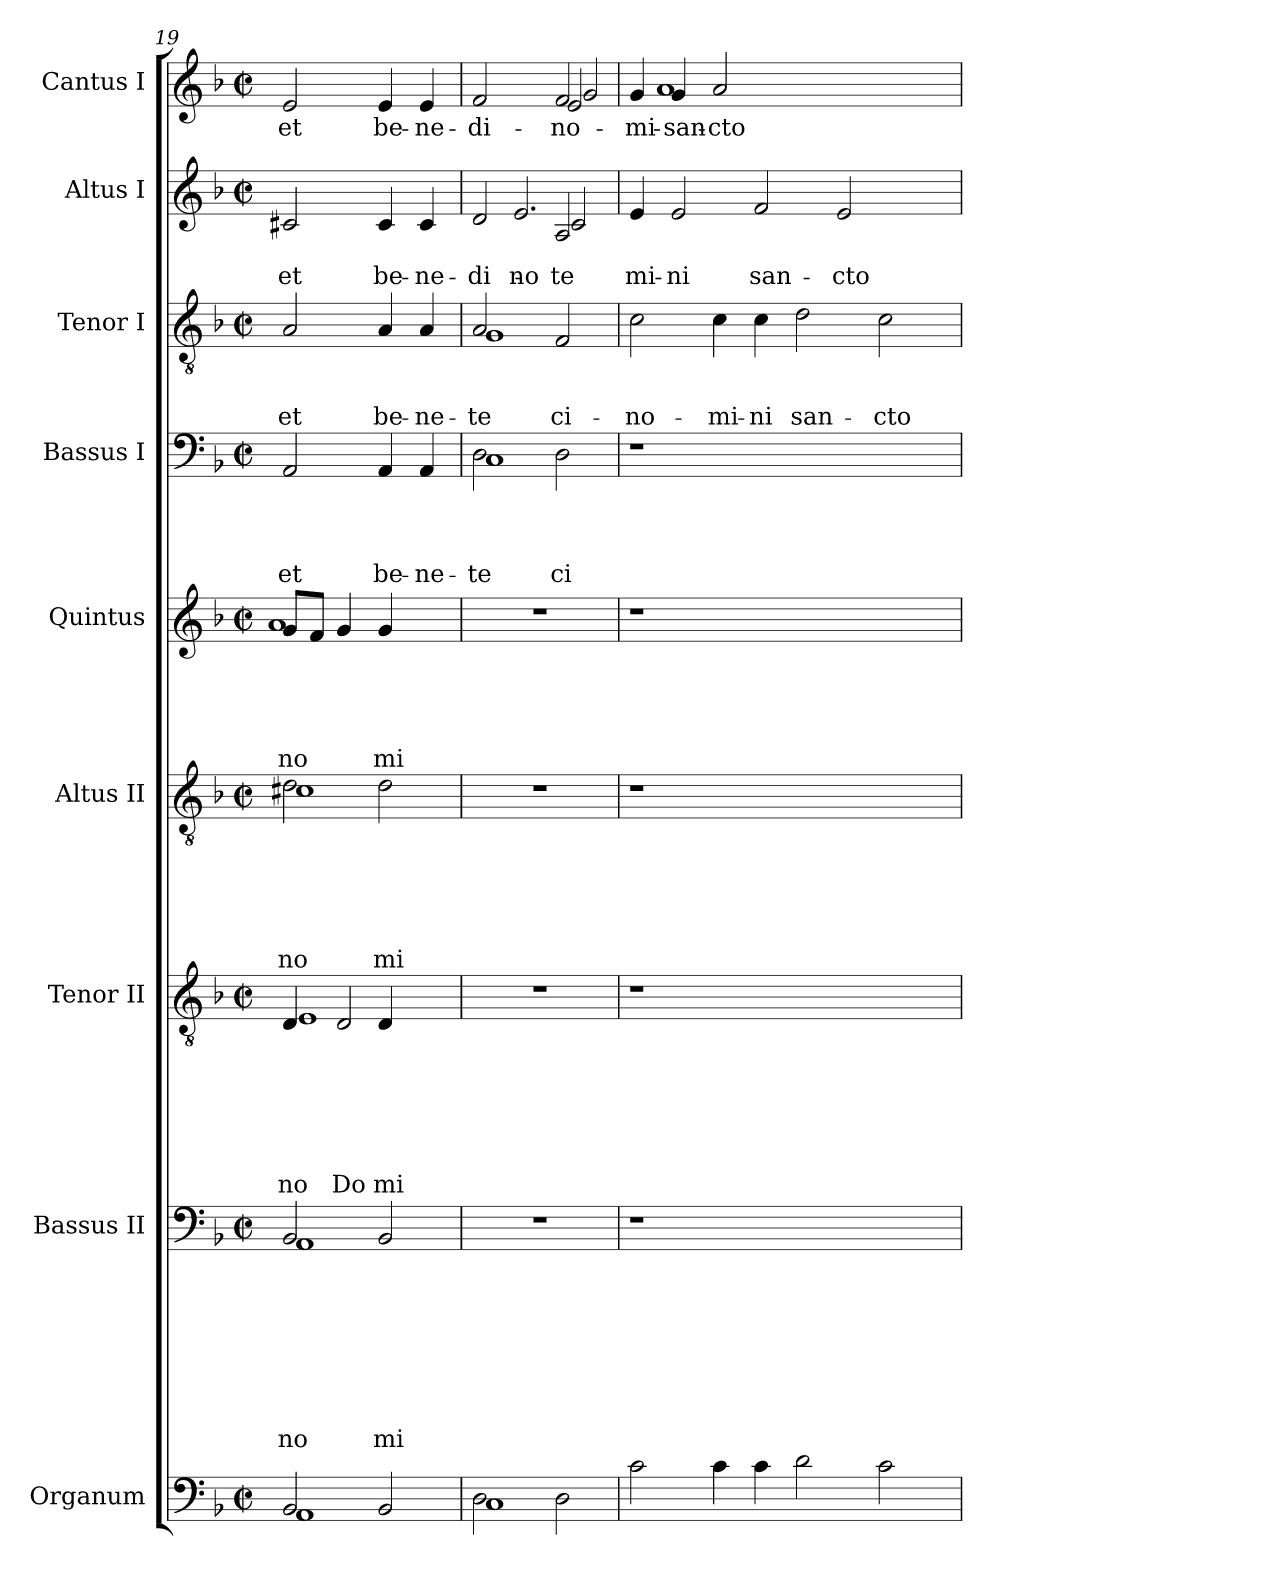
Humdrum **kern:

**kern	**kern	**text	**text	**text	**text	**text	**text	**text	**text	**kern	**text	**text	**text	**text	**text	**text	**text	**kern	**text	**text	**text	**text	**text	**text	**kern	**text	**text	**text	**text	**text	**kern	**text	**text	**text	**text	**kern	**text	**text	**text	**kern	**text	**text	**kern	**text
*part9	*part8	*part8	*part8	*part8	*part8	*part8	*part8	*part8	*part8	*part7	*part7	*part7	*part7	*part7	*part7	*part7	*part7	*part6	*part6	*part6	*part6	*part6	*part6	*part6	*part5	*part5	*part5	*part5	*part5	*part5	*part4	*part4	*part4	*part4	*part4	*part3	*part3	*part3	*part3	*part2	*part2	*part2	*part1	*part1
*staff9	*staff8	*staff8	*staff8	*staff8	*staff8	*staff8	*staff8	*staff8	*staff8	*staff7	*staff7	*staff7	*staff7	*staff7	*staff7	*staff7	*staff7	*staff6	*staff6	*staff6	*staff6	*staff6	*staff6	*staff6	*staff5	*staff5	*staff5	*staff5	*staff5	*staff5	*staff4	*staff4	*staff4	*staff4	*staff4	*staff3	*staff3	*staff3	*staff3	*staff2	*staff2	*staff2	*staff1	*staff1
*I"Organum	*I"Bassus II	*	*	*	*	*	*	*	*	*I"Tenor II	*	*	*	*	*	*	*	*I"Altus II	*	*	*	*	*	*	*I"Quintus	*	*	*	*	*	*I"Bassus I	*	*	*	*	*I"Tenor I	*	*	*	*I"Altus I	*	*	*I"Cantus I	*
*I'Or	*I'B II	*	*	*	*	*	*	*	*	*I'TII	*	*	*	*	*	*	*	*I'A II	*	*	*	*	*	*	*I'Q	*	*	*	*	*	*I'B I	*	*	*	*	*I'TI	*	*	*	*I'A I	*	*	*I'C I	*
*clefF4	*clefF4	*	*	*	*	*	*	*	*	*clefGv2	*	*	*	*	*	*	*	*clefGv2	*	*	*	*	*	*	*clefG2	*	*	*	*	*	*clefF4	*	*	*	*	*clefGv2	*	*	*	*clefG2	*	*	*clefG2	*
*k[b-]	*k[b-]	*	*	*	*	*	*	*	*	*k[b-]	*	*	*	*	*	*	*	*k[b-]	*	*	*	*	*	*	*k[b-]	*	*	*	*	*	*k[b-]	*	*	*	*	*k[b-]	*	*	*	*k[b-]	*	*	*k[b-]	*
*F:	*F:	*	*	*	*	*	*	*	*	*F:	*	*	*	*	*	*	*	*F:	*	*	*	*	*	*	*F:	*	*	*	*	*	*F:	*	*	*	*	*F:	*	*	*	*F:	*	*	*F:	*
*M2/2	*M2/2	*	*	*	*	*	*	*	*	*M2/2	*	*	*	*	*	*	*	*M2/2	*	*	*	*	*	*	*M2/2	*	*	*	*	*	*M2/2	*	*	*	*	*M2/2	*	*	*	*M2/2	*	*	*M2/2	*
*met(c|)	*met(c|)	*	*	*	*	*	*	*	*	*met(c|)	*	*	*	*	*	*	*	*met(c|)	*	*	*	*	*	*	*met(c|)	*	*	*	*	*	*met(c|)	*	*	*	*	*met(c|)	*	*	*	*met(c|)	*	*	*met(c|)	*
=19	=19	=19	=19	=19	=19	=19	=19	=19	=19	=19	=19	=19	=19	=19	=19	=19	=19	=19	=19	=19	=19	=19	=19	=19	=19	=19	=19	=19	=19	=19	=19	=19	=19	=19	=19	=19	=19	=19	=19	=19	=19	=19	=19	=19
*^	*^	*	*	*	*	*	*	*	*	*	*	*	*	*	*	*	*	*	*	*	*	*	*	*	*	*	*	*	*	*	*	*	*	*	*	*	*	*	*	*	*	*	*	*
!	!	!	!	!	!	!	!	!	!	!	!LO:LY:b	!	!	!	!	!	!	!	!LO:LY:b	!	!	!	!	!	!	!	!	!	!	!	!	!	!	!	!	!	!	!	!	!	!	!	!	!	!	!
*	*	*	*	*	*	*	*	*	*	*	*	*^	*	*	*	*	*	*	*	*	*	*	*	*	*	*	*	*	*	*	*	*	*	*	*	*	*	*	*	*	*	*	*	*	*	*
*	*	*	*	*	*	*	*	*	*	*	*	*	*^	*	*	*	*	*	*	*	*	*	*	*	*	*	*	*	*	*	*	*	*	*	*	*	*	*	*	*	*	*	*	*	*	*	*
!	!	!	!	!	!	!	!	!	!	!	!	!	!	!	!	!	!	!	!	!	!LO:LY:b	!	!	!	!	!	!	!LO:LY:b	!	!	!	!	!	!LO:LY:b	!	!	!	!	!LO:LY:b	!	!	!	!LO:LY:b	!	!	!LO:LY:b	!	!LO:LY:b
*	*	*	*	*	*	*	*	*	*	*	*	*	*	*	*	*	*	*	*	*	*	*^	*	*	*	*	*	*	*^	*	*	*	*	*	*	*	*	*	*	*	*	*	*	*	*	*	*	*
2BB-/	1AA	2BB-/	1AA	.	.	.	.	.	.	.	-no	4D/	2ryy	1E	.	.	.	.	.	.	-no	2d\	1c#X	.	.	.	.	.	-no	8g/L	1a	.	.	.	.	-no	2AA/	.	.	.	et	2A/	.	.	et	2c#X/	.	et	2e/	et
.	.	.	.	.	.	.	.	.	.	.	.	.	.	.	.	.	.	.	.	.	.	.	.	.	.	.	.	.	.	8f/J	.	.	.	.	.	.	.	.	.	.	.	.	.	.	.	.	.	.	.	.
!	!	!	!	!	!	!	!	!	!	!	!	!	!	!	!	!	!	!	!	!	!LO:LY:b	!	!	!	!	!	!	!	!	!	!	!	!	!	!	!	!	!	!	!	!	!	!	!	!	!	!	!	!	!
.	.	.	.	.	.	.	.	.	.	.	.	2D/	.	.	.	.	.	.	.	.	Do-	.	.	.	.	.	.	.	.	4g/	.	.	.	.	.	.	.	.	.	.	.	.	.	.	.	.	.	.	.	.
!	!	!	!	!	!	!	!	!	!	!	!LO:LY:b	!	!	!	!	!	!	!	!	!	!LO:LY:b	!	!	!	!	!	!	!	!LO:LY:b	!	!	!	!	!	!	!LO:LY:b	!	!	!	!	!LO:LY:b	!	!	!	!LO:LY:b	!	!	!LO:LY:b	!	!LO:LY:b
2BB-/	.	2BB-/	.	.	.	.	.	.	.	.	-mi-	.	4D/	.	.	.	.	.	.	.	-mi-	2d\	.	.	.	.	.	.	-mi-	4g/	.	.	.	.	.	-mi-	4AA/	.	.	.	be-	4A/	.	.	be-	4c#/	.	be-	4e/	be-
!	!	!	!	!	!	!	!	!	!	!	!	!	!	!	!	!	!	!	!	!	!	!	!	!	!	!	!	!	!	!	!	!	!	!	!	!	!	!	!	!	!LO:LY:b	!	!	!	!LO:LY:b	!	!	!LO:LY:b	!	!LO:LY:b
.	.	.	.	.	.	.	.	.	.	.	.	4ryy	4ryy	.	.	.	.	.	.	.	.	.	.	.	.	.	.	.	.	4ryy	.	.	.	.	.	.	4AA/	.	.	.	-ne-	4A/	.	.	-ne-	4c#/	.	-ne-	4e/	-ne-
*	*	*v	*v	*	*	*	*	*	*	*	*	*	*	*	*	*	*	*	*	*	*	*v	*v	*	*	*	*	*	*	*v	*v	*	*	*	*	*	*	*	*	*	*	*	*	*	*	*	*	*	*	*
*	*	*	*	*	*	*	*	*	*	*	*	*v	*v	*	*	*	*	*	*	*	*	*	*	*	*	*	*	*	*	*	*	*	*	*	*	*	*	*	*	*	*	*	*	*	*	*	*
!!LO:PB:g=z
=20	=20	=20	=20	=20	=20	=20	=20	=20	=20	=20	=20	=20	=20	=20	=20	=20	=20	=20	=20	=20	=20	=20	=20	=20	=20	=20	=20	=20	=20	=20	=20	=20	=20	=20	=20	=20	=20	=20	=20	=20	=20	=20	=20	=20	=20	=20
!	!	!	!	!	!	!	!	!	!	!	!	!	!	!	!	!	!	!	!	!	!	!	!	!	!	!	!	!	!	!	!	!	!	!	!	!	!LO:LY:b	!	!	!	!	!	!	!	!	!
*	*	*	*	*	*	*	*	*	*	*	*	*	*	*	*	*	*	*	*	*	*	*	*	*	*	*	*	*	*	*	*	*	*^	*	*	*	*	*	*	*	*	*	*	*	*	*
!	!	!	!	!	!	!	!	!	!	!	!	!	!	!	!	!	!	!	!	!	!	!	!	!	!	!	!	!	!	!	!	!	!	!	!	!	!	!LO:LY:b	!	!	!	!LO:LY:b	!	!	!	!	!
*	*	*	*	*	*	*	*	*	*	*	*	*	*	*	*	*	*	*	*	*	*	*	*	*	*	*	*	*	*	*	*	*	*	*	*	*	*	*	*^	*	*	*	*	*	*	*	*
!	!	!	!	!	!	!	!	!	!	!	!	!	!	!	!	!	!	!	!	!	!	!	!	!	!	!	!	!	!	!	!	!	!	!	!	!	!	!	!	!	!	!	!LO:LY:b	!	!	!LO:LY:b	!	!LO:LY:b
*	*	*	*	*	*	*	*	*	*	*	*	*	*	*	*	*	*	*	*	*	*	*	*	*	*	*	*	*	*	*	*	*	*	*	*	*	*	*	*	*	*	*	*	*^	*	*	*^	*
*	*	*	*	*	*	*	*	*	*	*	*v	*v	*	*	*	*	*	*	*	*	*	*	*	*	*	*	*	*	*	*	*	*	*	*	*	*	*	*	*	*	*	*	*	*	*^	*	*	*	*^	*
2D\	1C	1r	.	.	.	.	.	.	.	.	1r	.	.	.	.	.	.	.	1r	.	.	.	.	.	.	1r	.	.	.	.	.	2D\	1C	.	.	.	-te	2A/	1G	.	.	-te	2d/	2ryy	4ryy	.	-di-	2f/	2ryy	2ryy	-di-
!	!	!	!	!	!	!	!	!	!	!	!	!	!	!	!	!	!	!	!	!	!	!	!	!	!	!	!	!	!	!	!	!	!	!	!	!	!	!	!	!	!	!	!	!	!	!	!LO:LY:b	!	!	!	!
.	.	.	.	.	.	.	.	.	.	.	.	.	.	.	.	.	.	.	.	.	.	.	.	.	.	.	.	.	.	.	.	.	.	.	.	.	.	.	.	.	.	.	.	.	2.e/	.	no-	.	.	.	.
!	!	!	!	!	!	!	!	!	!	!	!	!	!	!	!	!	!	!	!	!	!	!	!	!	!	!	!	!	!	!	!	!	!	!	!	!	!LO:LY:b	!	!	!	!	!LO:LY:b	!	!	!	!	!LO:LY:b	!	!	!	!
!	!	!	!	!	!	!	!	!	!	!	!	!	!	!	!	!	!	!	!	!	!	!	!	!	!	!	!	!	!	!	!	!	!	!	!	!	!	!	!	!	!	!	!	!	!	!	!LO:LY:b	!	!	!	!LO:LY:b
!	!	!	!	!	!	!	!	!	!	!	!	!	!	!	!	!	!	!	!	!	!	!	!	!	!	!	!	!	!	!	!	!	!	!	!	!	!	!	!	!	!	!	!	!	!	!	!	!	!	!	!LO:LY:b
!	!	!	!	!	!	!	!	!	!	!	!	!	!	!	!	!	!	!	!	!	!	!	!	!	!	!	!	!	!	!	!	!	!	!	!	!	!	!	!	!	!	!	!	!	!	!	!	!	!	!	!LO:LY:b
2D\	.	.	.	.	.	.	.	.	.	.	.	.	.	.	.	.	.	.	.	.	.	.	.	.	.	.	.	.	.	.	.	2D\	.	.	.	.	-ci-	2F/	.	.	.	-ci-	2A/	2c/	.	.	-te	2f/	2e/	2g/	no-
*	*	*	*	*	*	*	*	*	*	*	*	*	*	*	*	*	*	*	*	*	*	*	*	*	*	*	*	*	*	*	*	*v	*v	*	*	*	*	*	*	*	*	*	*	*v	*v	*	*	*	*	*	*
*v	*v	*	*	*	*	*	*	*	*	*	*	*	*	*	*	*	*	*	*	*	*	*	*	*	*	*	*	*	*	*	*	*	*	*	*	*	*v	*v	*	*	*	*	*	*	*	*	*	*	*
=21	=21	=21	=21	=21	=21	=21	=21	=21	=21	=21	=21	=21	=21	=21	=21	=21	=21	=21	=21	=21	=21	=21	=21	=21	=21	=21	=21	=21	=21	=21	=21	=21	=21	=21	=21	=21	=21	=21	=21	=21	=21	=21	=21	=21	=21	=21	=21
!	!	!	!	!	!	!	!	!	!	!	!	!	!	!	!	!	!	!	!	!	!	!	!	!	!	!	!	!	!	!	!	!	!	!	!	!	!	!	!LO:LY:b	!	!	!	!LO:LY:b	!	!	!	!LO:LY:b
*	*	*	*	*	*	*	*	*	*	*	*	*	*	*	*	*	*	*	*	*	*	*	*	*	*	*	*	*	*	*	*	*	*	*	*	*	*	*	*	*v	*v	*	*	*	*	*	*
*	*	*	*	*	*	*	*	*	*	*	*	*	*	*	*	*	*	*	*	*	*	*	*	*	*	*	*	*	*	*	*	*	*	*	*	*	*	*	*	*	*	*	*	*v	*v	*
2c\	1r	.	.	.	.	.	.	.	.	1r	.	.	.	.	.	.	.	1r	.	.	.	.	.	.	1r	.	.	.	.	.	1r	.	.	.	.	2c\	.	.	no-	4e/	.	-mi-	4g/	4ryy	-mi-
!	!	!	!	!	!	!	!	!	!	!	!	!	!	!	!	!	!	!	!	!	!	!	!	!	!	!	!	!	!	!	!	!	!	!	!	!	!	!	!	!	!	!LO:LY:b	!	!	!LO:LY:b
!	!	!	!	!	!	!	!	!	!	!	!	!	!	!	!	!	!	!	!	!	!	!	!	!	!	!	!	!	!	!	!	!	!	!	!	!	!	!	!	!	!	!	!	!	!LO:LY:b
.	.	.	.	.	.	.	.	.	.	.	.	.	.	.	.	.	.	.	.	.	.	.	.	.	.	.	.	.	.	.	.	.	.	.	.	.	.	.	.	2e/	.	-ni	4g/	1a	san-
!	!	!	!	!	!	!	!	!	!	!	!	!	!	!	!	!	!	!	!	!	!	!	!	!	!	!	!	!	!	!	!	!	!	!	!	!	!	!	!LO:LY:b	!	!	!	!	!	!LO:LY:b
4c\	.	.	.	.	.	.	.	.	.	.	.	.	.	.	.	.	.	.	.	.	.	.	.	.	.	.	.	.	.	.	.	.	.	.	.	4c\	.	.	-mi-	.	.	.	2a/	.	cto
!	!	!	!	!	!	!	!	!	!	!	!	!	!	!	!	!	!	!	!	!	!	!	!	!	!	!	!	!	!	!	!	!	!	!	!	!	!	!	!LO:LY:b	!	!	!LO:LY:b	!	!	!
4c\	.	.	.	.	.	.	.	.	.	.	.	.	.	.	.	.	.	.	.	.	.	.	.	.	.	.	.	.	.	.	.	.	.	.	.	4c\	.	.	-ni	2f/	.	san-	.	.	.
!	!	!	!	!	!	!	!	!	!	!	!	!	!	!	!	!	!	!	!	!	!	!	!	!	!	!	!	!	!	!	!	!	!	!	!	!	!	!	!LO:LY:b	!	!	!	!	!	!
2d\	1ryy	.	.	.	.	.	.	.	.	1ryy	.	.	.	.	.	.	.	1ryy	.	.	.	.	.	.	1ryy	.	.	.	.	.	1ryy	.	.	.	.	2d\	.	.	san-	.	.	.	2.ryy	.	.
!	!	!	!	!	!	!	!	!	!	!	!	!	!	!	!	!	!	!	!	!	!	!	!	!	!	!	!	!	!	!	!	!	!	!	!	!	!	!	!	!	!	!LO:LY:b	!	!	!
.	.	.	.	.	.	.	.	.	.	.	.	.	.	.	.	.	.	.	.	.	.	.	.	.	.	.	.	.	.	.	.	.	.	.	.	.	.	.	.	2e/	.	-cto	.	2.ryy	.
!	!	!	!	!	!	!	!	!	!	!	!	!	!	!	!	!	!	!	!	!	!	!	!	!	!	!	!	!	!	!	!	!	!	!	!	!	!	!	!LO:LY:b	!	!	!	!	!	!
2c\	.	.	.	.	.	.	.	.	.	.	.	.	.	.	.	.	.	.	.	.	.	.	.	.	.	.	.	.	.	.	.	.	.	.	.	2c\	.	.	-cto	.	.	.	.	.	.
.	.	.	.	.	.	.	.	.	.	.	.	.	.	.	.	.	.	.	.	.	.	.	.	.	.	.	.	.	.	.	.	.	.	.	.	.	.	.	.	4ryy	.	.	4ryy	.	.
*	*	*	*	*	*	*	*	*	*	*	*	*	*	*	*	*	*	*	*	*	*	*	*	*	*	*	*	*	*	*	*	*	*	*	*	*	*	*	*	*	*	*	*v	*v	*
=	=	=	=	=	=	=	=	=	=	=	=	=	=	=	=	=	=	=	=	=	=	=	=	=	=	=	=	=	=	=	=	=	=	=	=	=	=	=	=	=	=	=	=	=
*-	*-	*-	*-	*-	*-	*-	*-	*-	*-	*-	*-	*-	*-	*-	*-	*-	*-	*-	*-	*-	*-	*-	*-	*-	*-	*-	*-	*-	*-	*-	*-	*-	*-	*-	*-	*-	*-	*-	*-	*-	*-	*-	*-	*-
